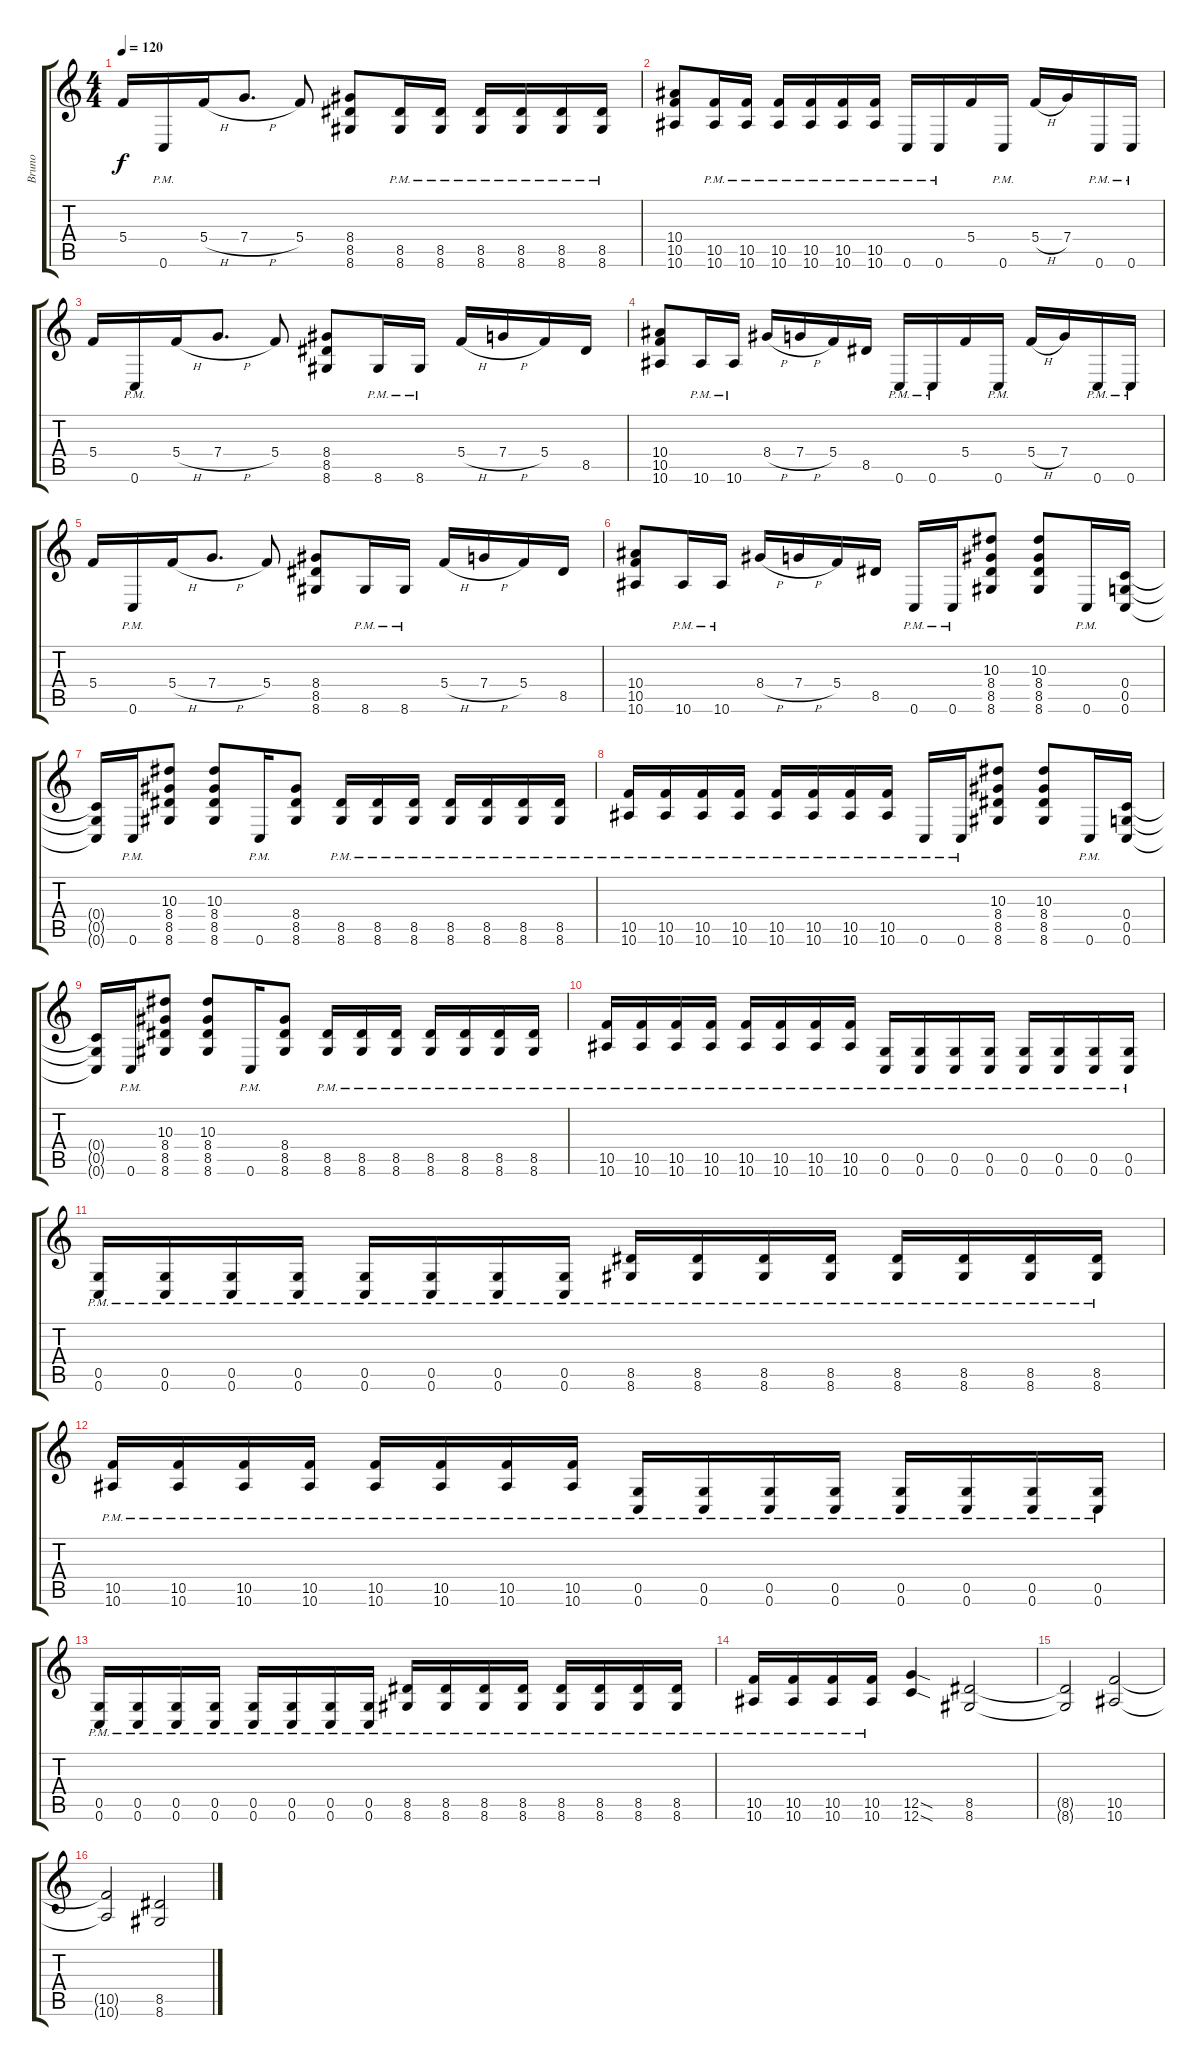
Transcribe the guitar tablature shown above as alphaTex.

\track ("Bruno" "Bruno") {instrument distortionguitar}
\staff {score tabs}
\tuning (D4 A3 F3 C3 G2 C2) {hide}
\ts (4 4)
\tempo 120
\clef g2
\ks c
5.4.16{dy f} 0.6{pm}.16 5.4{h}.16 7.4{h}.8{d} 5.4.8 (8.4 8.5 8.6).8 (8.5{pm} 8.6{pm}).16 (8.5{pm} 8.6{pm}).16 (8.5{pm} 8.6{pm}).16 (8.5{pm} 8.6{pm}).16 (8.5{pm} 8.6{pm}).16 (8.5{pm} 8.6{pm}).16 |
(10.4 10.5 10.6).8 (10.5{pm} 10.6{pm}).16 (10.5{pm} 10.6{pm}).16 (10.5{pm} 10.6{pm}).16 (10.5{pm} 10.6{pm}).16 (10.5{pm} 10.6{pm}).16 (10.5{pm} 10.6{pm}).16 0.6{pm}.16 0.6{pm}.16 5.4.16 0.6{pm}.16 5.4{h}.16 7.4.16 0.6{pm}.16 0.6{pm}.16 |
5.4.16 0.6{pm}.16 5.4{h}.16 7.4{h}.8{d} 5.4.8 (8.4 8.5 8.6).8 8.6{pm}.16 8.6{pm}.16 5.4{h}.16 7.4{h}.16 5.4.16 8.5.16 |
(10.4 10.5 10.6).8 10.6{pm}.16 10.6{pm}.16 8.4{h}.16 7.4{h}.16 5.4.16 8.5.16 0.6{pm}.16 0.6{pm}.16 5.4.16 0.6{pm}.16 5.4{h}.16 7.4.16 0.6{pm}.16 0.6{pm}.16 |
5.4.16 0.6{pm}.16 5.4{h}.16 7.4{h}.8{d} 5.4.8 (8.4 8.5 8.6).8 8.6{pm}.16 8.6{pm}.16 5.4{h}.16 7.4{h}.16 5.4.16 8.5.16 |
(10.4 10.5 10.6).8 10.6{pm}.16 10.6{pm}.16 8.4{h}.16 7.4{h}.16 5.4.16 8.5.16 0.6{pm}.16 0.6{pm}.16 (10.3 8.4 8.5 8.6).8 (10.3 8.4 8.5 8.6).8 0.6{pm}.16 (0.4 0.5 0.6).16 |
(0.4{t} 0.5{t} 0.6{t}).16 0.6{pm}.16 (10.3 8.4 8.5 8.6).8 (10.3 8.4 8.5 8.6).8 0.6{pm}.16 (8.4 8.5 8.6).8 (8.5{pm} 8.6{pm}).16 (8.5{pm} 8.6{pm}).16 (8.5{pm} 8.6{pm}).16 (8.5{pm} 8.6{pm}).16 (8.5{pm} 8.6{pm}).16 (8.5{pm} 8.6{pm}).16 (8.5{pm} 8.6{pm}).16 |
(10.5{pm} 10.6{pm}).16 (10.5{pm} 10.6{pm}).16 (10.5{pm} 10.6{pm}).16 (10.5{pm} 10.6{pm}).16 (10.5{pm} 10.6{pm}).16 (10.5{pm} 10.6{pm}).16 (10.5{pm} 10.6{pm}).16 (10.5{pm} 10.6{pm}).16 0.6{pm}.16 0.6{pm}.16 (10.3 8.4 8.5 8.6).8 (10.3 8.4 8.5 8.6).8 0.6{pm}.16 (0.4 0.5 0.6).16 |
(0.4{t} 0.5{t} 0.6{t}).16 0.6{pm}.16 (10.3 8.4 8.5 8.6).8 (10.3 8.4 8.5 8.6).8 0.6{pm}.16 (8.4 8.5 8.6).8 (8.5{pm} 8.6{pm}).16 (8.5{pm} 8.6{pm}).16 (8.5{pm} 8.6{pm}).16 (8.5{pm} 8.6{pm}).16 (8.5{pm} 8.6{pm}).16 (8.5{pm} 8.6{pm}).16 (8.5{pm} 8.6{pm}).16 |
(10.5{pm} 10.6{pm}).16 (10.5{pm} 10.6{pm}).16 (10.5{pm} 10.6{pm}).16 (10.5{pm} 10.6{pm}).16 (10.5{pm} 10.6{pm}).16 (10.5{pm} 10.6{pm}).16 (10.5{pm} 10.6{pm}).16 (10.5{pm} 10.6{pm}).16 (0.5{pm} 0.6{pm}).16 (0.5{pm} 0.6{pm}).16 (0.5{pm} 0.6{pm}).16 (0.5{pm} 0.6{pm}).16 (0.5{pm} 0.6{pm}).16 (0.5{pm} 0.6{pm}).16 (0.5{pm} 0.6{pm}).16 (0.5{pm} 0.6{pm}).16 |
(0.5{pm} 0.6{pm}).16 (0.5{pm} 0.6{pm}).16 (0.5{pm} 0.6{pm}).16 (0.5{pm} 0.6{pm}).16 (0.5{pm} 0.6{pm}).16 (0.5{pm} 0.6{pm}).16 (0.5{pm} 0.6{pm}).16 (0.5{pm} 0.6{pm}).16 (8.5{pm} 8.6{pm}).16 (8.5{pm} 8.6{pm}).16 (8.5{pm} 8.6{pm}).16 (8.5{pm} 8.6{pm}).16 (8.5{pm} 8.6{pm}).16 (8.5{pm} 8.6{pm}).16 (8.5{pm} 8.6{pm}).16 (8.5{pm} 8.6{pm}).16 |
(10.5{pm} 10.6{pm}).16 (10.5{pm} 10.6{pm}).16 (10.5{pm} 10.6{pm}).16 (10.5{pm} 10.6{pm}).16 (10.5{pm} 10.6{pm}).16 (10.5{pm} 10.6{pm}).16 (10.5{pm} 10.6{pm}).16 (10.5{pm} 10.6{pm}).16 (0.5{pm} 0.6{pm}).16 (0.5{pm} 0.6{pm}).16 (0.5{pm} 0.6{pm}).16 (0.5{pm} 0.6{pm}).16 (0.5{pm} 0.6{pm}).16 (0.5{pm} 0.6{pm}).16 (0.5{pm} 0.6{pm}).16 (0.5{pm} 0.6{pm}).16 |
(0.5{pm} 0.6{pm}).16 (0.5{pm} 0.6{pm}).16 (0.5{pm} 0.6{pm}).16 (0.5{pm} 0.6{pm}).16 (0.5{pm} 0.6{pm}).16 (0.5{pm} 0.6{pm}).16 (0.5{pm} 0.6{pm}).16 (0.5{pm} 0.6{pm}).16 (8.5{pm} 8.6{pm}).16 (8.5{pm} 8.6{pm}).16 (8.5{pm} 8.6{pm}).16 (8.5{pm} 8.6{pm}).16 (8.5{pm} 8.6{pm}).16 (8.5{pm} 8.6{pm}).16 (8.5{pm} 8.6{pm}).16 (8.5{pm} 8.6{pm}).16 |
(10.5{pm} 10.6{pm}).16 (10.5{pm} 10.6{pm}).16 (10.5{pm} 10.6{pm}).16 (10.5{pm} 10.6{pm}).16 (12.5{sod} 12.6{sod}).4 (8.5 8.6).2 |
(8.5{t} 8.6{t}).2 (10.5 10.6).2 |
(10.5{t} 10.6{t}).2 (8.5 8.6).2
